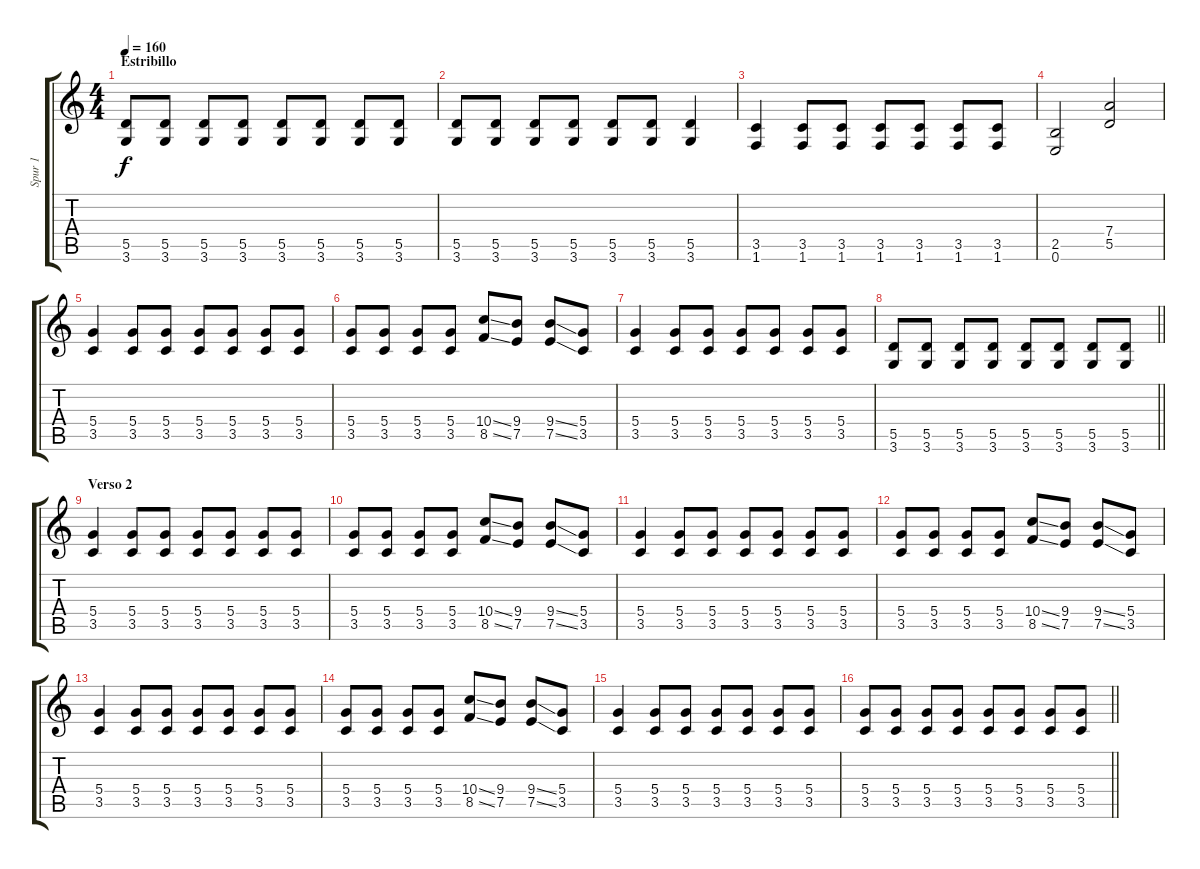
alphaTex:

\track ("Spur 1" "Spur 1") {instrument distortionguitar}
\staff {score tabs}
\tuning (E4 B3 G3 D3 A2 E2) {hide}
\ts (4 4)
\section ("" "Estribillo")
\tempo 160
\clef g2
\ks c
(5.5 3.6).8{dy f} (5.5 3.6).8 (5.5 3.6).8 (5.5 3.6).8 (5.5 3.6).8 (5.5 3.6).8 (5.5 3.6).8 (5.5 3.6).8 |
(5.5 3.6).8 (5.5 3.6).8 (5.5 3.6).8 (5.5 3.6).8 (5.5 3.6).8 (5.5 3.6).8 (5.5 3.6).4 |
(3.5 1.6).4 (3.5 1.6).8 (3.5 1.6).8 (3.5 1.6).8 (3.5 1.6).8 (3.5 1.6).8 (3.5 1.6).8 |
(2.5 0.6).2 (7.4 5.5).2 |
(5.4 3.5).4 (5.4 3.5).8 (5.4 3.5).8 (5.4 3.5).8 (5.4 3.5).8 (5.4 3.5).8 (5.4 3.5).8 |
(5.4 3.5).8 (5.4 3.5).8 (5.4 3.5).8 (5.4 3.5).8 (10.4{ss} 8.5{ss}).8 (9.4 7.5).8 (9.4{ss} 7.5{ss}).8 (5.4 3.5).8 |
(5.4 3.5).4 (5.4 3.5).8 (5.4 3.5).8 (5.4 3.5).8 (5.4 3.5).8 (5.4 3.5).8 (5.4 3.5).8 |
\barLineRight lightlight
(5.5 3.6).8 (5.5 3.6).8 (5.5 3.6).8 (5.5 3.6).8 (5.5 3.6).8 (5.5 3.6).8 (5.5 3.6).8 (5.5 3.6).8 |
\section ("" "Verso 2")
(5.4 3.5).4 (5.4 3.5).8 (5.4 3.5).8 (5.4 3.5).8 (5.4 3.5).8 (5.4 3.5).8 (5.4 3.5).8 |
(5.4 3.5).8 (5.4 3.5).8 (5.4 3.5).8 (5.4 3.5).8 (10.4{ss} 8.5{ss}).8 (9.4 7.5).8 (9.4{ss} 7.5{ss}).8 (5.4 3.5).8 |
(5.4 3.5).4 (5.4 3.5).8 (5.4 3.5).8 (5.4 3.5).8 (5.4 3.5).8 (5.4 3.5).8 (5.4 3.5).8 |
(5.4 3.5).8 (5.4 3.5).8 (5.4 3.5).8 (5.4 3.5).8 (10.4{ss} 8.5{ss}).8 (9.4 7.5).8 (9.4{ss} 7.5{ss}).8 (5.4 3.5).8 |
(5.4 3.5).4 (5.4 3.5).8 (5.4 3.5).8 (5.4 3.5).8 (5.4 3.5).8 (5.4 3.5).8 (5.4 3.5).8 |
(5.4 3.5).8 (5.4 3.5).8 (5.4 3.5).8 (5.4 3.5).8 (10.4{ss} 8.5{ss}).8 (9.4 7.5).8 (9.4{ss} 7.5{ss}).8 (5.4 3.5).8 |
(5.4 3.5).4 (5.4 3.5).8 (5.4 3.5).8 (5.4 3.5).8 (5.4 3.5).8 (5.4 3.5).8 (5.4 3.5).8 |
\barLineRight lightlight
(5.4 3.5).8 (5.4 3.5).8 (5.4 3.5).8 (5.4 3.5).8 (5.4 3.5).8 (5.4 3.5).8 (5.4 3.5).8 (5.4 3.5).8
